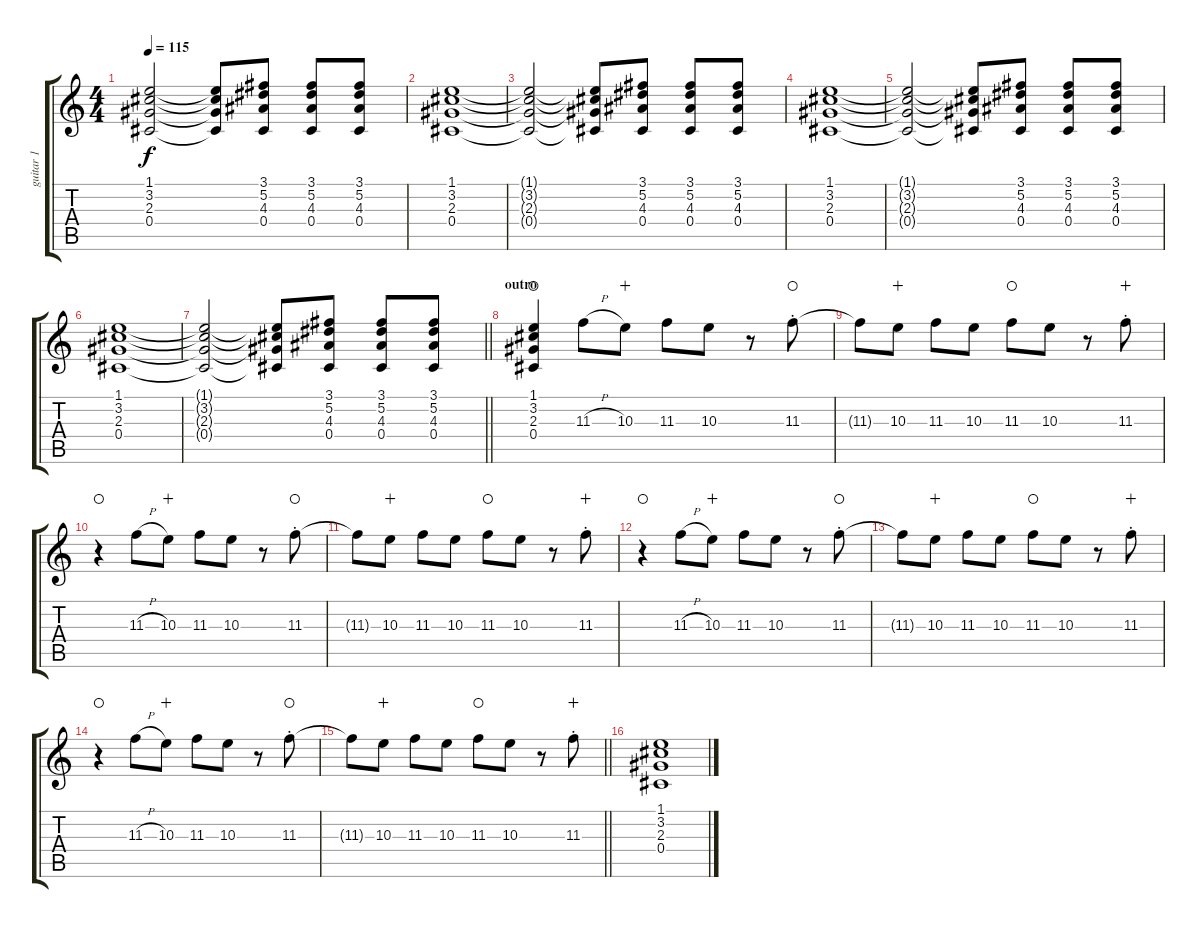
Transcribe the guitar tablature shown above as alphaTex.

\track ("guitar 1" "guitar 1") {instrument overdrivenguitar}
\staff {score tabs}
\tuning (Eb4 Bb3 Gb3 Db3 Ab2 Eb2) {hide}
\ts (4 4)
\tempo 115
\clef g2
\ks c
(1.1{t} 3.2{t} 2.3{t} 0.4{t}).2{dy f} (1.1{t} 3.2{t} 2.3{t} 0.4{t}).8 (3.1 5.2 4.3 0.4).8 (3.1 5.2 4.3 0.4).8 (3.1 5.2 4.3 0.4).8 |
(1.1 3.2 2.3 0.4).1 |
(1.1{t} 3.2{t} 2.3{t} 0.4{t}).2 (1.1{t} 3.2{t} 2.3{t} 0.4{t}).8 (3.1 5.2 4.3 0.4).8 (3.1 5.2 4.3 0.4).8 (3.1 5.2 4.3 0.4).8 |
(1.1 3.2 2.3 0.4).1 |
(1.1{t} 3.2{t} 2.3{t} 0.4{t}).2 (1.1{t} 3.2{t} 2.3{t} 0.4{t}).8 (3.1 5.2 4.3 0.4).8 (3.1 5.2 4.3 0.4).8 (3.1 5.2 4.3 0.4).8 |
(1.1 3.2 2.3 0.4).1 |
\barLineRight lightlight
(1.1{t} 3.2{t} 2.3{t} 0.4{t}).2 (1.1{t} 3.2{t} 2.3{t} 0.4{t}).8 (3.1 5.2 4.3 0.4).8 (3.1 5.2 4.3 0.4).8 (3.1 5.2 4.3 0.4).8 |
\section ("" "outro")
(1.1 3.2 2.3 0.4).4{waho} 11.3{h}.8 10.3.8{wahc} 11.3.8 10.3.8 r.8 11.3{st}.8{waho} |
11.3{t}.8 10.3.8{wahc} 11.3.8 10.3.8 11.3.8{waho} 10.3.8 r.8 11.3{st}.8{wahc} |
r.4{waho} 11.3{h}.8 10.3.8{wahc} 11.3.8 10.3.8 r.8 11.3{st}.8{waho} |
11.3{t}.8 10.3.8{wahc} 11.3.8 10.3.8 11.3.8{waho} 10.3.8 r.8 11.3{st}.8{wahc} |
r.4{waho} 11.3{h}.8 10.3.8{wahc} 11.3.8 10.3.8 r.8 11.3{st}.8{waho} |
11.3{t}.8 10.3.8{wahc} 11.3.8 10.3.8 11.3.8{waho} 10.3.8 r.8 11.3{st}.8{wahc} |
r.4{waho} 11.3{h}.8 10.3.8{wahc} 11.3.8 10.3.8 r.8 11.3{st}.8{waho} |
\barLineRight lightlight
11.3{t}.8 10.3.8{wahc} 11.3.8 10.3.8 11.3.8{waho} 10.3.8 r.8 11.3{st}.8{wahc} |
(1.1 3.2 2.3 0.4).1
